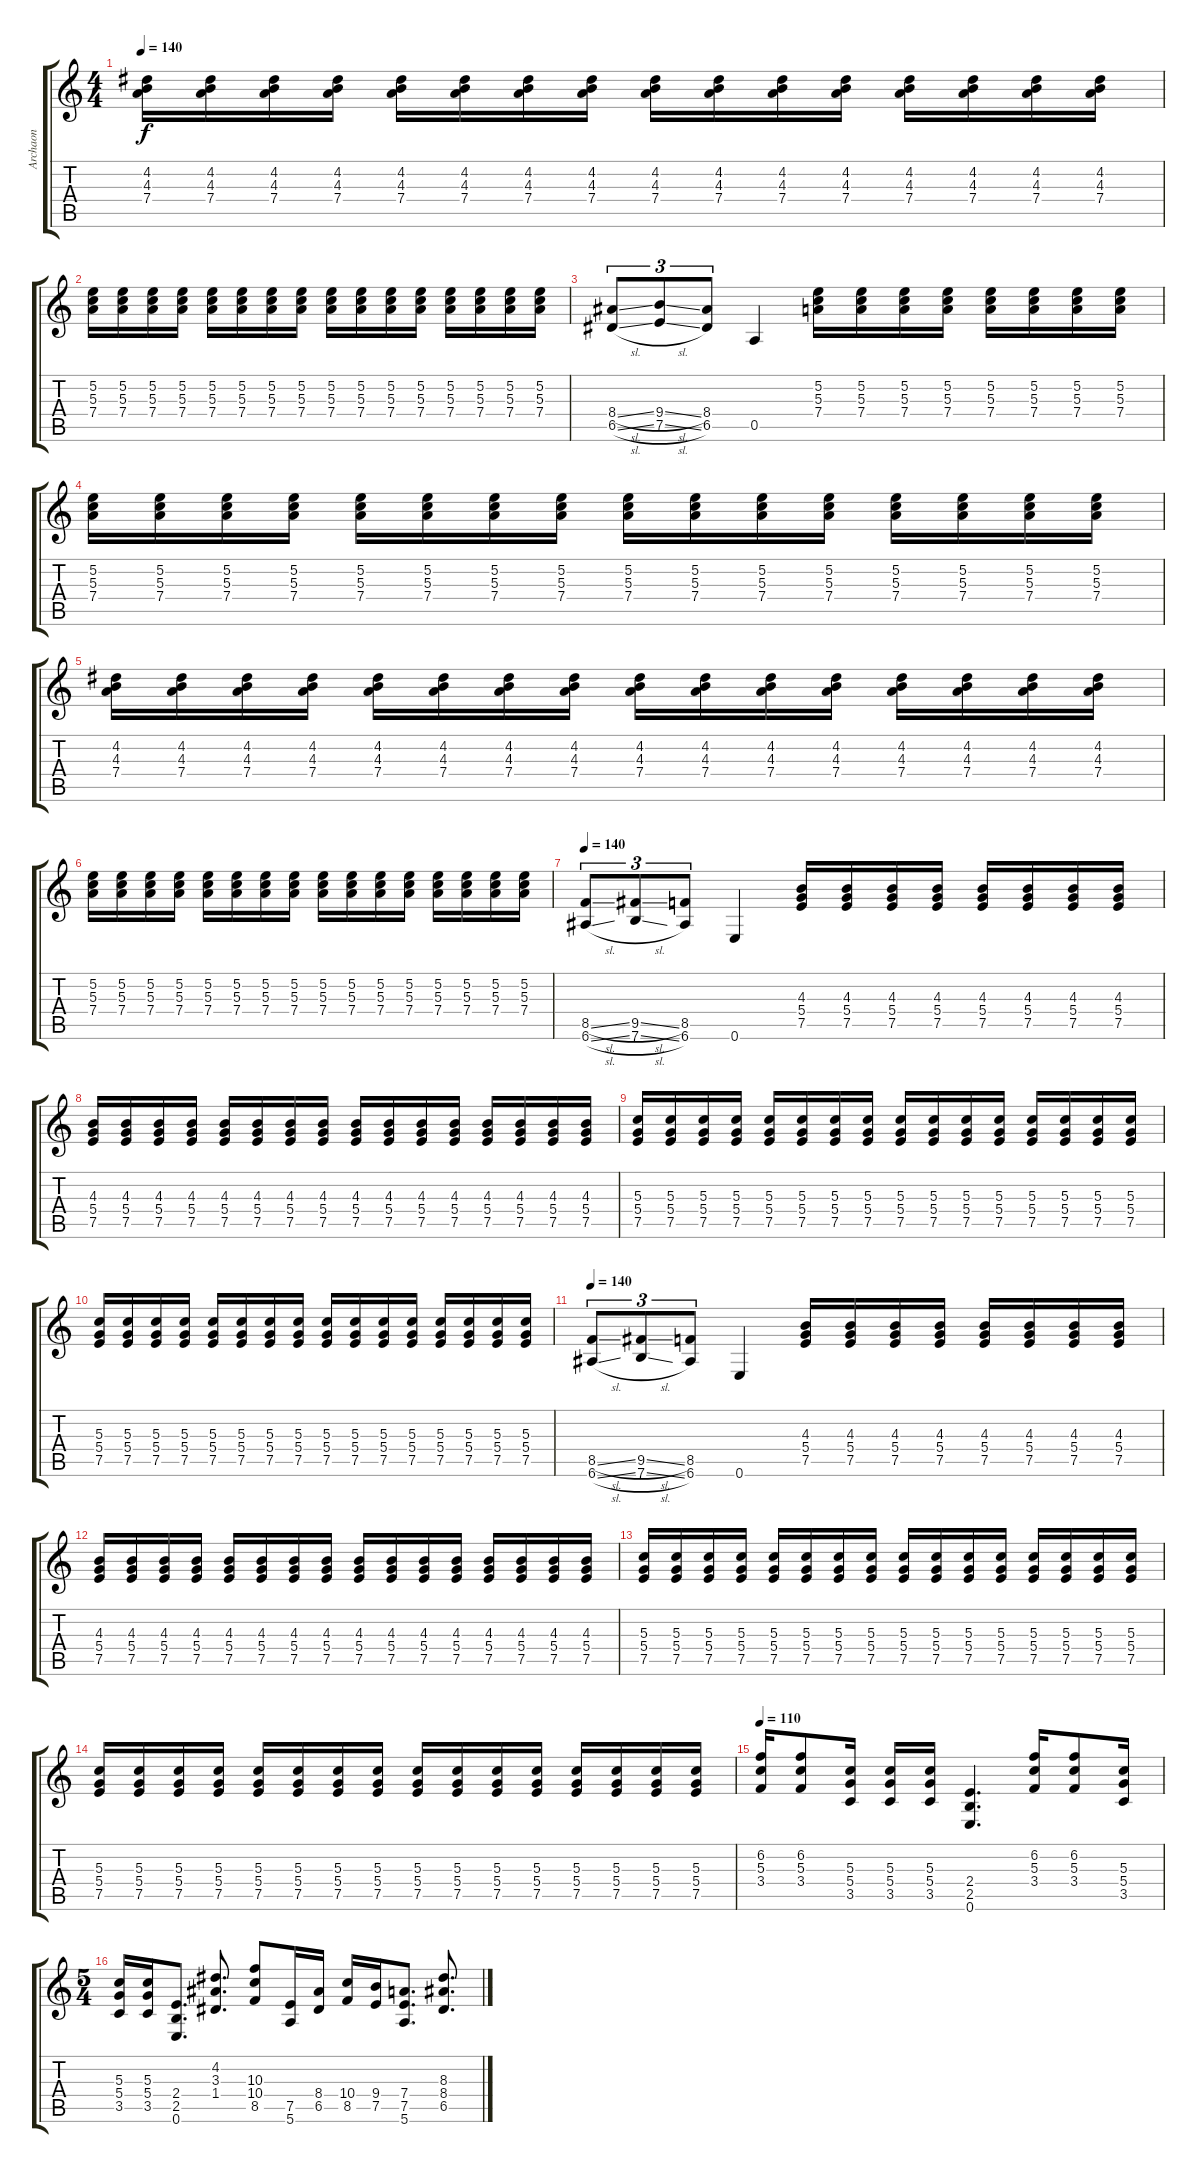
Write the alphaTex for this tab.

\track ("Archaon" "Archaon") {instrument distortionguitar}
\staff {score tabs}
\tuning (E4 B3 G3 D3 A2 E2) {hide}
\ts (4 4)
\tempo 140
\clef g2
\ks c
(4.2 4.3 7.4).16{dy f} (4.2 4.3 7.4).16 (4.2 4.3 7.4).16 (4.2 4.3 7.4).16 (4.2 4.3 7.4).16 (4.2 4.3 7.4).16 (4.2 4.3 7.4).16 (4.2 4.3 7.4).16 (4.2 4.3 7.4).16 (4.2 4.3 7.4).16 (4.2 4.3 7.4).16 (4.2 4.3 7.4).16 (4.2 4.3 7.4).16 (4.2 4.3 7.4).16 (4.2 4.3 7.4).16 (4.2 4.3 7.4).16 |
(5.2 5.3 7.4).16 (5.2 5.3 7.4).16 (5.2 5.3 7.4).16 (5.2 5.3 7.4).16 (5.2 5.3 7.4).16 (5.2 5.3 7.4).16 (5.2 5.3 7.4).16 (5.2 5.3 7.4).16 (5.2 5.3 7.4).16 (5.2 5.3 7.4).16 (5.2 5.3 7.4).16 (5.2 5.3 7.4).16 (5.2 5.3 7.4).16 (5.2 5.3 7.4).16 (5.2 5.3 7.4).16 (5.2 5.3 7.4).16 |
(8.4{sl} 6.5{sl}).8{tu (3 2)} (9.4{sl} 7.5{sl}).8{tu (3 2)} (8.4 6.5).8{tu (3 2)} 0.5.4 (5.2 5.3 7.4).16 (5.2 5.3 7.4).16 (5.2 5.3 7.4).16 (5.2 5.3 7.4).16 (5.2 5.3 7.4).16 (5.2 5.3 7.4).16 (5.2 5.3 7.4).16 (5.2 5.3 7.4).16 |
(5.2 5.3 7.4).16 (5.2 5.3 7.4).16 (5.2 5.3 7.4).16 (5.2 5.3 7.4).16 (5.2 5.3 7.4).16 (5.2 5.3 7.4).16 (5.2 5.3 7.4).16 (5.2 5.3 7.4).16 (5.2 5.3 7.4).16 (5.2 5.3 7.4).16 (5.2 5.3 7.4).16 (5.2 5.3 7.4).16 (5.2 5.3 7.4).16 (5.2 5.3 7.4).16 (5.2 5.3 7.4).16 (5.2 5.3 7.4).16 |
(4.2 4.3 7.4).16 (4.2 4.3 7.4).16 (4.2 4.3 7.4).16 (4.2 4.3 7.4).16 (4.2 4.3 7.4).16 (4.2 4.3 7.4).16 (4.2 4.3 7.4).16 (4.2 4.3 7.4).16 (4.2 4.3 7.4).16 (4.2 4.3 7.4).16 (4.2 4.3 7.4).16 (4.2 4.3 7.4).16 (4.2 4.3 7.4).16 (4.2 4.3 7.4).16 (4.2 4.3 7.4).16 (4.2 4.3 7.4).16 |
(5.2 5.3 7.4).16 (5.2 5.3 7.4).16 (5.2 5.3 7.4).16 (5.2 5.3 7.4).16 (5.2 5.3 7.4).16 (5.2 5.3 7.4).16 (5.2 5.3 7.4).16 (5.2 5.3 7.4).16 (5.2 5.3 7.4).16 (5.2 5.3 7.4).16 (5.2 5.3 7.4).16 (5.2 5.3 7.4).16 (5.2 5.3 7.4).16 (5.2 5.3 7.4).16 (5.2 5.3 7.4).16 (5.2 5.3 7.4).16 |
\tempo 140
(8.5{sl} 6.6{sl}).8{tu (3 2)} (9.5{sl} 7.6{sl}).8{tu (3 2)} (8.5 6.6).8{tu (3 2)} 0.6.4 (4.3 5.4 7.5).16 (4.3 5.4 7.5).16 (4.3 5.4 7.5).16 (4.3 5.4 7.5).16 (4.3 5.4 7.5).16 (4.3 5.4 7.5).16 (4.3 5.4 7.5).16 (4.3 5.4 7.5).16 |
(4.3 5.4 7.5).16 (4.3 5.4 7.5).16 (4.3 5.4 7.5).16 (4.3 5.4 7.5).16 (4.3 5.4 7.5).16 (4.3 5.4 7.5).16 (4.3 5.4 7.5).16 (4.3 5.4 7.5).16 (4.3 5.4 7.5).16 (4.3 5.4 7.5).16 (4.3 5.4 7.5).16 (4.3 5.4 7.5).16 (4.3 5.4 7.5).16 (4.3 5.4 7.5).16 (4.3 5.4 7.5).16 (4.3 5.4 7.5).16 |
(5.3 5.4 7.5).16 (5.3 5.4 7.5).16 (5.3 5.4 7.5).16 (5.3 5.4 7.5).16 (5.3 5.4 7.5).16 (5.3 5.4 7.5).16 (5.3 5.4 7.5).16 (5.3 5.4 7.5).16 (5.3 5.4 7.5).16 (5.3 5.4 7.5).16 (5.3 5.4 7.5).16 (5.3 5.4 7.5).16 (5.3 5.4 7.5).16 (5.3 5.4 7.5).16 (5.3 5.4 7.5).16 (5.3 5.4 7.5).16 |
(5.3 5.4 7.5).16 (5.3 5.4 7.5).16 (5.3 5.4 7.5).16 (5.3 5.4 7.5).16 (5.3 5.4 7.5).16 (5.3 5.4 7.5).16 (5.3 5.4 7.5).16 (5.3 5.4 7.5).16 (5.3 5.4 7.5).16 (5.3 5.4 7.5).16 (5.3 5.4 7.5).16 (5.3 5.4 7.5).16 (5.3 5.4 7.5).16 (5.3 5.4 7.5).16 (5.3 5.4 7.5).16 (5.3 5.4 7.5).16 |
\tempo 140
(8.5{sl} 6.6{sl}).8{tu (3 2)} (9.5{sl} 7.6{sl}).8{tu (3 2)} (8.5 6.6).8{tu (3 2)} 0.6.4 (4.3 5.4 7.5).16 (4.3 5.4 7.5).16 (4.3 5.4 7.5).16 (4.3 5.4 7.5).16 (4.3 5.4 7.5).16 (4.3 5.4 7.5).16 (4.3 5.4 7.5).16 (4.3 5.4 7.5).16 |
(4.3 5.4 7.5).16 (4.3 5.4 7.5).16 (4.3 5.4 7.5).16 (4.3 5.4 7.5).16 (4.3 5.4 7.5).16 (4.3 5.4 7.5).16 (4.3 5.4 7.5).16 (4.3 5.4 7.5).16 (4.3 5.4 7.5).16 (4.3 5.4 7.5).16 (4.3 5.4 7.5).16 (4.3 5.4 7.5).16 (4.3 5.4 7.5).16 (4.3 5.4 7.5).16 (4.3 5.4 7.5).16 (4.3 5.4 7.5).16 |
(5.3 5.4 7.5).16 (5.3 5.4 7.5).16 (5.3 5.4 7.5).16 (5.3 5.4 7.5).16 (5.3 5.4 7.5).16 (5.3 5.4 7.5).16 (5.3 5.4 7.5).16 (5.3 5.4 7.5).16 (5.3 5.4 7.5).16 (5.3 5.4 7.5).16 (5.3 5.4 7.5).16 (5.3 5.4 7.5).16 (5.3 5.4 7.5).16 (5.3 5.4 7.5).16 (5.3 5.4 7.5).16 (5.3 5.4 7.5).16 |
(5.3 5.4 7.5).16 (5.3 5.4 7.5).16 (5.3 5.4 7.5).16 (5.3 5.4 7.5).16 (5.3 5.4 7.5).16 (5.3 5.4 7.5).16 (5.3 5.4 7.5).16 (5.3 5.4 7.5).16 (5.3 5.4 7.5).16 (5.3 5.4 7.5).16 (5.3 5.4 7.5).16 (5.3 5.4 7.5).16 (5.3 5.4 7.5).16 (5.3 5.4 7.5).16 (5.3 5.4 7.5).16 (5.3 5.4 7.5).16 |
\tempo 110
(6.2 5.3 3.4).16 (6.2 5.3 3.4).8 (5.3 5.4 3.5).16 (5.3 5.4 3.5).16 (5.3 5.4 3.5).16 (2.4 2.5 0.6).4{d} (6.2 5.3 3.4).16 (6.2 5.3 3.4).8 (5.3 5.4 3.5).16 |
\ts (5 4)
(5.3 5.4 3.5).16 (5.3 5.4 3.5).16 (2.4 2.5 0.6).8{d} (4.2 3.3 1.4).8{d} (10.3 10.4 8.5).8 (7.5 5.6).16 (8.4 6.5).16 (10.4 8.5).16 (9.4 7.5).16 (7.4 7.5 5.6).8{d} (8.3 8.4 6.5).8{d}
